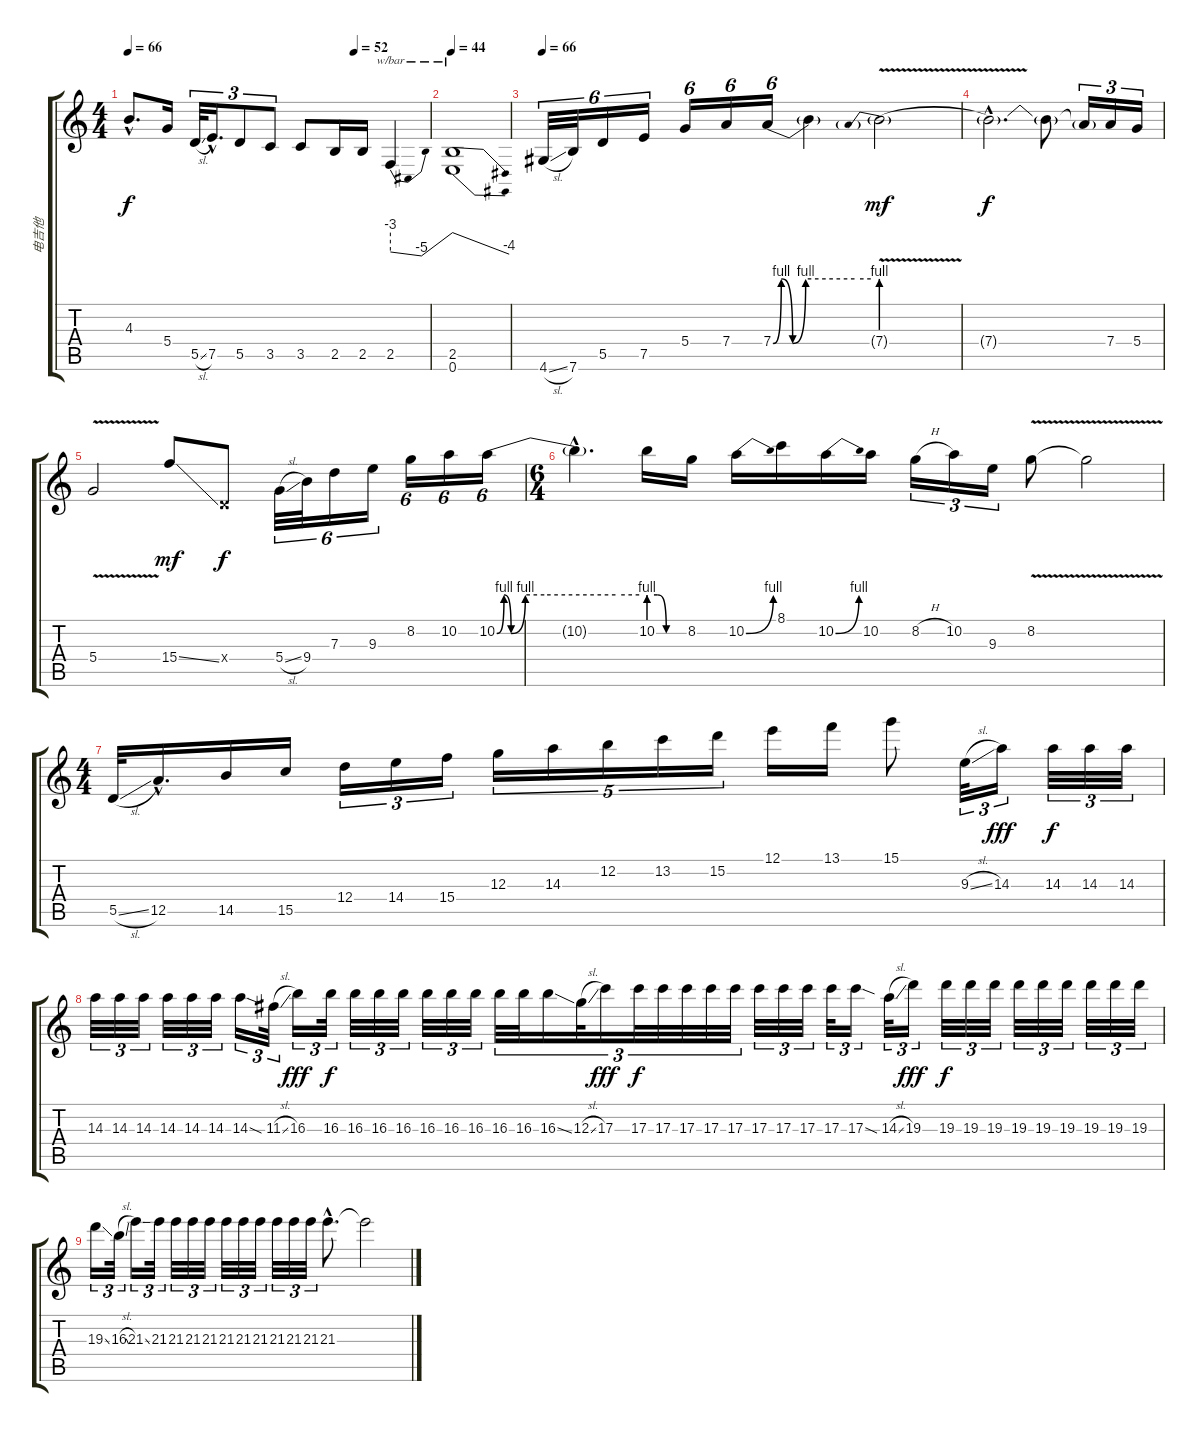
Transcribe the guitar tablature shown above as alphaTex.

\track ("电吉他" "电吉他") {instrument overdrivenguitar}
\staff {score tabs}
\tuning (E4 B3 G3 D3 A2 E2) {hide}
\ts (4 4)
\tempo 66
\tempo (52 0.75)
\clef g2
\ks c
4.3{hac}.8{d dy f} 5.4.16 5.5{sl}.32{tu (3 2)} 7.5{hac}.16{d tu (3 2)} 5.5.8{tu (3 2)} 3.5.8{tu (3 2)} 3.5.8 2.5.16 2.5.16 2.5.4{tbe (dip default 0 -12 10 -20 60 0)} |
\tempo 44
(2.5 0.6).1{tbe (dive default 0 0 60 -16)} |
\tempo 66
4.6{sl}.32{tu (6 4)} 7.6.32{tu (6 4)} 5.5.16{tu (6 4)} 7.5.16{tu (6 4)} 5.4.16{tu (6 4)} 7.4.16{tu (6 4)} 7.4{be (custom 0 0 5 4 12 0 20 4 50 4 60 4)}.16{tu (6 4)} 7.4{t}.4 7.4{be (prebend 0 4 60 4) v g}.2{dy mf} |
7.4{hac t}.2{d dy f} 7.4{t}.8 7.4{t}.16{tu (3 2)} 7.4.16{tu (3 2)} 5.4.16{tu (3 2)} |
5.4{v}.2 15.4{ss}.8{dy mf} 0.4{x}.8{dy f} 5.4{sl}.32{tu (6 4)} 9.4.32{tu (6 4)} 7.3.16{tu (6 4)} 9.3.16{tu (6 4)} 8.2.16{tu (6 4)} 10.2.16{tu (6 4)} 10.2{be (custom 0 0 3 4 6 0 12 4 20 4 50 4 60 4)}.16{tu (6 4)} |
\ts (6 4)
10.2{hac t}.4{d} 10.2{be (custom 0 4 15 4 30 0 40 0 60 0)}.16 8.2.16 10.2{be (bend 0 0 60 4)}.16 8.1.16 10.2{be (bend 0 0 60 4)}.16 10.2.16 8.2{h}.16{tu (3 2)} 10.2.16{tu (3 2)} 9.3.16{tu (3 2)} 8.2{v}.8 8.2{t}.2 |
\ts (4 4)
5.5{sl}.32 12.5{hac}.16{d} 14.5.16 15.5.16 12.4.16{tu (3 2)} 14.4.16{tu (3 2)} 15.4.16{tu (3 2)} 12.3.16{tu (5 4)} 14.3.16{tu (5 4)} 12.2.16{tu (5 4)} 13.2.16{tu (5 4)} 15.2.16{tu (5 4)} 12.1.16 13.1.16 15.1.8 9.3{sl}.32{tu (3 2)} 14.3.16{tu (3 2) dy fff} 14.3.32{tu (3 2) dy f} 14.3.32{tu (3 2)} 14.3.32{tu (3 2)} |
14.3.32{tu (3 2)} 14.3.32{tu (3 2)} 14.3.32{tu (3 2)} 14.3.32{tu (3 2)} 14.3.32{tu (3 2)} 14.3.32{tu (3 2)} 14.3{sod}.16{tu (3 2)} 11.3{sl}.32{tu (3 2)} 16.3.16{tu (3 2) dy fff} 16.3.32{tu (3 2) dy f} 16.3.32{tu (3 2)} 16.3.32{tu (3 2)} 16.3.32{tu (3 2)} 16.3.32{tu (3 2)} 16.3.32{tu (3 2)} 16.3.32{tu (3 2)} 16.3.32{tu (3 2)} 16.3.32{tu (3 2)} 16.3{ss}.16{tu (3 2)} 12.3{sl}.32{tu (3 2)} 17.3.16{tu (3 2) dy fff} 17.3.32{tu (3 2) dy f} 17.3.32{tu (3 2)} 17.3.32{tu (3 2)} 17.3.32{tu (3 2)} 17.3.32{tu (3 2)} 17.3.32{tu (3 2)} 17.3.32{tu (3 2)} 17.3.32{tu (3 2)} 17.3.32{tu (3 2)} 17.3{sod}.16{tu (3 2)} 14.3{sl}.32{tu (3 2)} 19.3.16{tu (3 2) dy fff} 19.3.32{tu (3 2) dy f} 19.3.32{tu (3 2)} 19.3.32{tu (3 2)} 19.3.32{tu (3 2)} 19.3.32{tu (3 2)} 19.3.32{tu (3 2)} 19.3.32{tu (3 2)} 19.3.32{tu (3 2)} 19.3.32{tu (3 2)} |
19.3{ss}.16{tu (3 2)} 16.3{sl}.32{tu (3 2)} 21.3{ss}.16{tu (3 2)} 21.3.32{tu (3 2)} 21.3.32{tu (3 2)} 21.3.32{tu (3 2)} 21.3.32{tu (3 2)} 21.3.32{tu (3 2)} 21.3.32{tu (3 2)} 21.3.32{tu (3 2)} 21.3.32{tu (3 2)} 21.3.32{tu (3 2)} 21.3.32{tu (3 2)} 21.3{hac}.8{d volume 0} 21.3{t}.2
